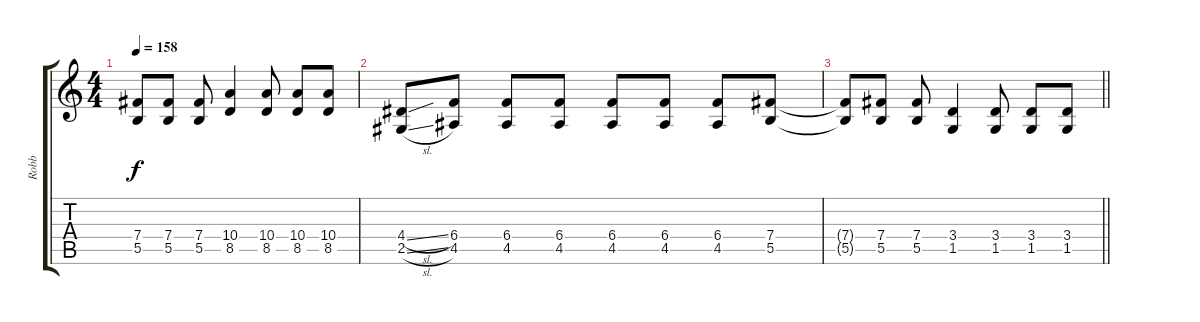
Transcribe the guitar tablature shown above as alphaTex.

\track ("Robb" "Robb") {instrument distortionguitar}
\staff {score tabs}
\tuning (Db4 Ab3 E3 B2 Gb2 Db2) {hide}
\ts (4 4)
\tempo 158
\clef g2
\ks c
(7.4{t} 5.5{t}).8{dy f} (7.4 5.5).8 (7.4 5.5).8 (10.4 8.5).4 (10.4 8.5).8 (10.4 8.5).8 (10.4 8.5).8 |
(4.4{sl} 2.5{sl}).8 (6.4 4.5).8 (6.4 4.5).8 (6.4 4.5).8 (6.4 4.5).8 (6.4 4.5).8 (6.4 4.5).8 (7.4 5.5).8 |
\barLineRight lightlight
(7.4{t} 5.5{t}).8 (7.4 5.5).8 (7.4 5.5).8 (3.4 1.5).4 (3.4 1.5).8 (3.4 1.5).8 (3.4 1.5).8
